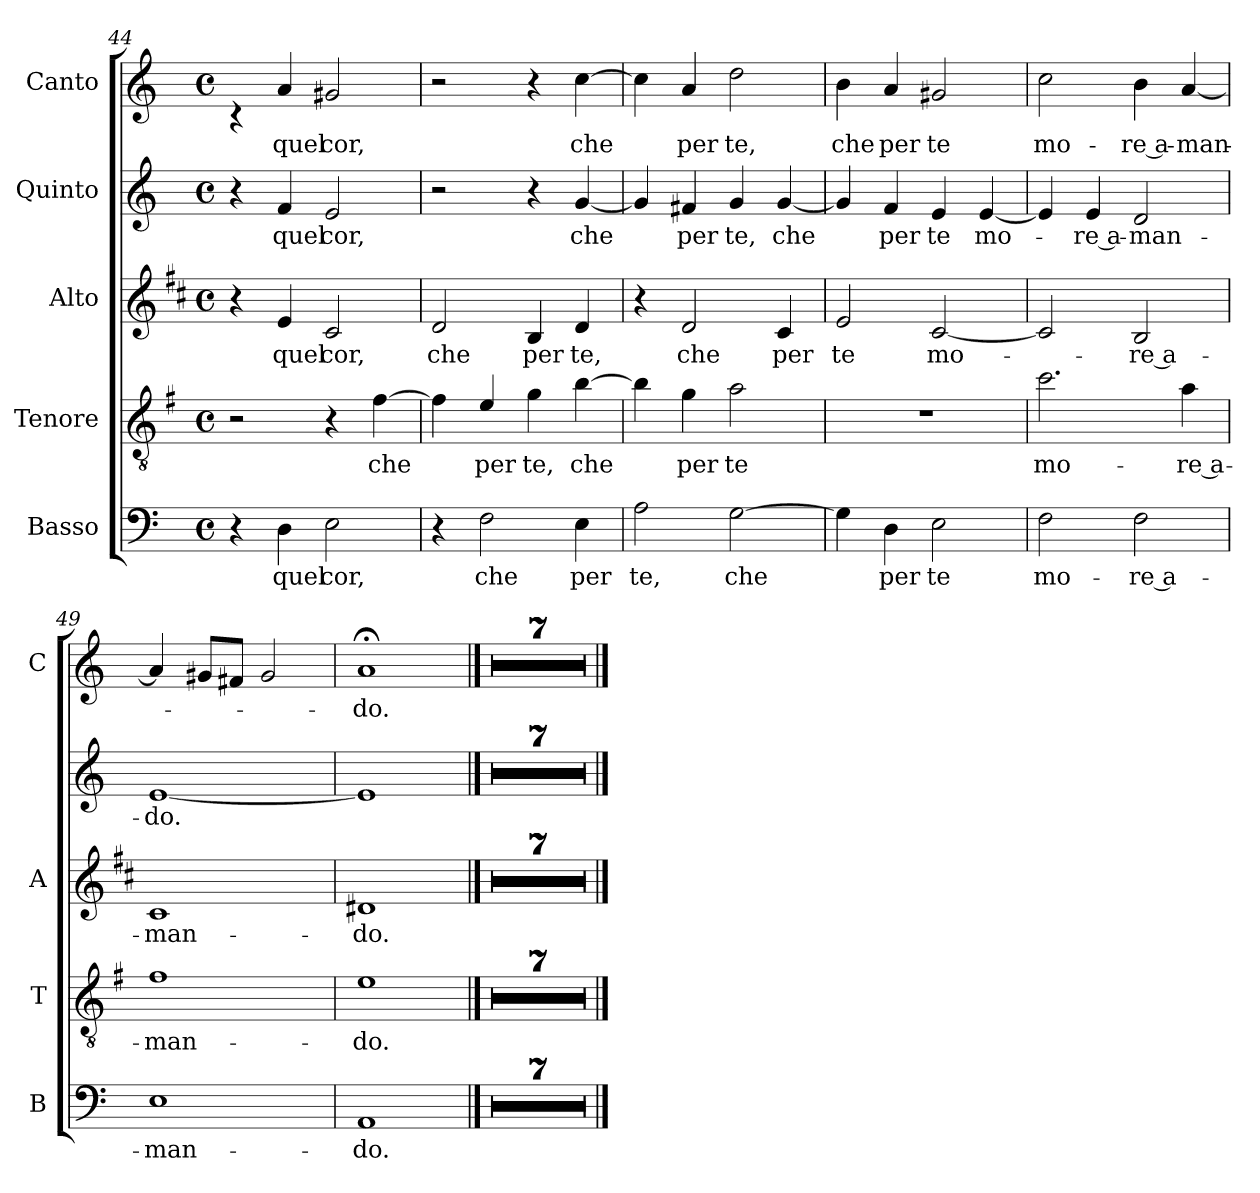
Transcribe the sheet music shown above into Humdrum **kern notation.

**kern	**text	**kern	**text	**kern	**text	**kern	**text	**kern	**text
*part5	*part5	*part4	*part4	*part3	*part3	*part2	*part2	*part1	*part1
*staff5	*staff5	*staff4	*staff4	*staff3	*staff3	*staff2	*staff2	*staff1	*staff1
*I"Basso	*	*I"Tenore	*	*I"Alto	*	*I"Quinto	*	*I"Canto	*
*I'B	*	*I'T	*	*I'A	*	*	*	*I'C	*
*clefF4	*	*clefGv2	*	*clefG2	*	*clefG2	*	*clefG2	*
*	*	*ITrd4c7	*	*ITrd1c2	*	*	*	*	*
*k[]	*	*k[]	*	*k[]	*	*k[]	*	*k[]	*
*C:	*	*C:	*	*C:	*	*C:	*	*C:	*
*M4/4	*	*M4/4	*	*M4/4	*	*M4/4	*	*M4/4	*
*met(c)	*	*met(c)	*	*met(c)	*	*met(c)	*	*met(c)	*
=44	=44	=44	=44	=44	=44	=44	=44	=44	=44
4r	.	2r	.	4r	.	4r	.	4rc	.
!	!LO:LY:b	!	!	!	!LO:LY:b	!	!LO:LY:b	!	!LO:LY:b
4D\	quel	.	.	4d/	quel	4f/	quel	4a/	quel
!	!LO:LY:b	!	!	!	!LO:LY:b	!	!LO:LY:b	!	!LO:LY:b
2E\	cor,	4r	.	2B/	cor,	2e/	cor,	2g#X/	cor,
!	!	!	!LO:LY:b	!	!	!	!	!	!
.	.	[4B\	che	.	.	.	.	.	.
=45	=45	=45	=45	=45	=45	=45	=45	=45	=45
!	!	!	!	!	!LO:LY:b	!	!	!	!
4r	.	4B\]	.	2c/	che	2r	.	2r	.
!	!LO:LY:b	!	!LO:LY:b	!	!	!	!	!	!
2F\	che	4A/	per	.	.	.	.	.	.
!	!	!	!LO:LY:b	!	!LO:LY:b	!	!	!	!
.	.	4c\	te,	4A/	per	4r	.	4r	.
!	!LO:LY:b	!	!LO:LY:b	!	!LO:LY:b	!	!LO:LY:b	!	!LO:LY:b
4E\	per	[4e\	che	4c/	te,	[4g/	che	[4cc\	che
=46	=46	=46	=46	=46	=46	=46	=46	=46	=46
!	!LO:LY:b	!	!	!	!	!	!	!	!
2A\	te,	4e\]	.	4r	.	4g/]	.	4cc\]	.
!	!	!	!LO:LY:b	!	!LO:LY:b	!	!LO:LY:b	!	!LO:LY:b
.	.	4c\	per	2c/	che	4f#X/	per	4a/	per
!	!LO:LY:b	!	!LO:LY:b	!	!	!	!LO:LY:b	!	!LO:LY:b
[2G\	che	2d\	te	.	.	4g/	te,	2dd\	te,
!	!	!	!	!	!LO:LY:b	!	!LO:LY:b	!	!
.	.	.	.	4B/	per	[4g/	che	.	.
=47	=47	=47	=47	=47	=47	=47	=47	=47	=47
!	!	!	!	!	!LO:LY:b	!	!	!	!LO:LY:b
4G\]	.	1r	.	2d/	te	4g/]	.	4b\	che
!	!LO:LY:b	!	!	!	!	!	!LO:LY:b	!	!LO:LY:b
4D\	per	.	.	.	.	4f/	per	4a/	per
!	!LO:LY:b	!	!	!	!LO:LY:b	!	!LO:LY:b	!	!LO:LY:b
2E\	te	.	.	[2B/	mo-	4e/	te	2g#X/	te
!	!	!	!	!	!	!	!LO:LY:b	!	!
.	.	.	.	.	.	[4e/	mo-	.	.
!!LO:LB:g=z
=48	=48	=48	=48	=48	=48	=48	=48	=48	=48
!	!LO:LY:b	!	!LO:LY:b	!	!	!	!	!	!LO:LY:b
2F\	mo-	2.f\	mo-	2B/]	.	4e/]	.	2cc\	mo-
!	!	!	!	!	!	!	!LO:LY:b	!	!
.	.	.	.	.	.	4e/	-re a-	.	.
!	!LO:LY:b	!	!	!	!LO:LY:b	!	!LO:LY:b	!	!LO:LY:b
2F\	-re a-	.	.	2A/	-re a-	2d/	-man-	4b\	-re a-
!	!	!	!LO:LY:b	!	!	!	!	!	!LO:LY:b
.	.	4d\	-re a-	.	.	.	.	[4a/	-man-
=49	=49	=49	=49	=49	=49	=49	=49	=49	=49
!	!LO:LY:b	!	!LO:LY:b	!	!LO:LY:b	!	!LO:LY:b	!	!
1E	-man-	1B	-man-	1B	-man-	[1e	-do.	4a/]	.
.	.	.	.	.	.	.	.	8g#X/L	.
.	.	.	.	.	.	.	.	8f#X/J	.
.	.	.	.	.	.	.	.	2g#/	.
=50	=50	=50	=50	=50	=50	=50	=50	=50	=50
!	!LO:LY:b	!	!LO:LY:b	!	!LO:LY:b	!	!	!	!LO:LY:b
1AA	-do.	1A	-do.	1c#X	-do.	1e]	.	1a;<	-do.
==51	==51	==51	==51	==51	==51	==51	==51	==51	==51
1r	.	1r	.	1r	.	1r	.	1r	.
=52	=52	=52	=52	=52	=52	=52	=52	=52	=52
1r	.	1r	.	1r	.	1r	.	1r	.
=53	=53	=53	=53	=53	=53	=53	=53	=53	=53
1r	.	1r	.	1r	.	1r	.	1r	.
=54	=54	=54	=54	=54	=54	=54	=54	=54	=54
1r	.	1r	.	1r	.	1r	.	1r	.
=55	=55	=55	=55	=55	=55	=55	=55	=55	=55
1r	.	1r	.	1r	.	1r	.	1r	.
=56	=56	=56	=56	=56	=56	=56	=56	=56	=56
1r	.	1r	.	1r	.	1r	.	1r	.
=57	=57	=57	=57	=57	=57	=57	=57	=57	=57
1r	.	1r	.	1r	.	1r	.	1r	.
==	==	==	==	==	==	==	==	==	==
*-	*-	*-	*-	*-	*-	*-	*-	*-	*-
